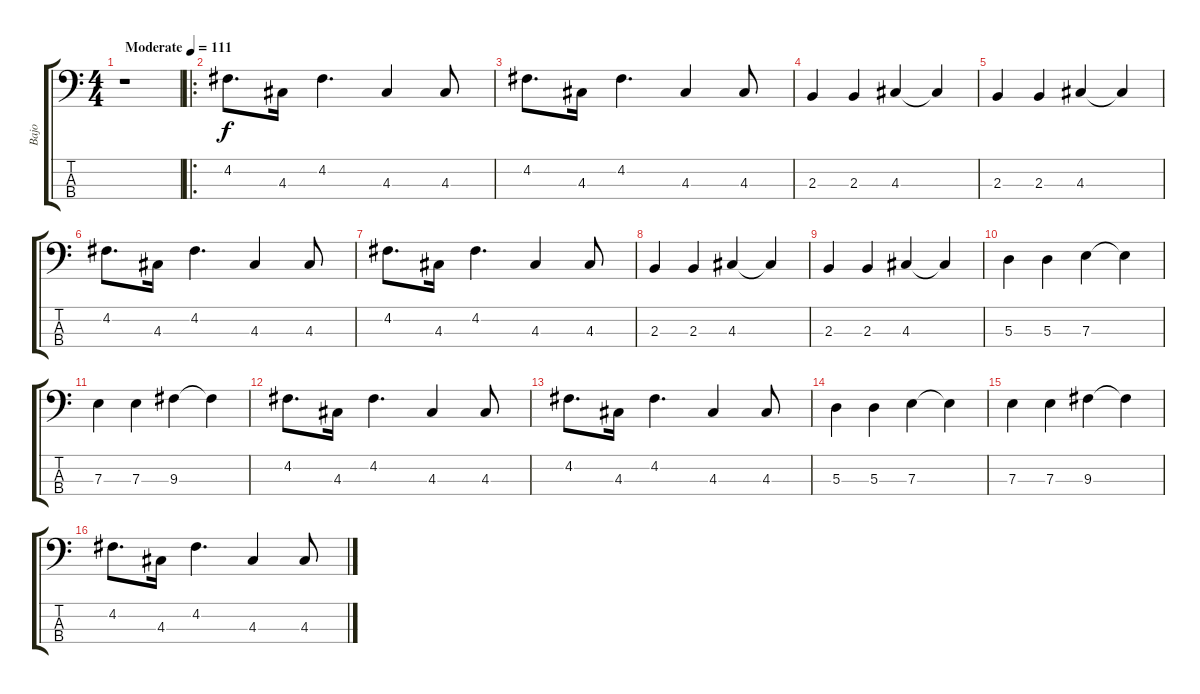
\track ("Bajo" "Bajo") {instrument electricbassfinger}
\staff {score tabs}
\tuning (G2 D2 A1 E1) {hide}
\ts (4 4)
\tempo (111 "Moderate")
\clef f4
\ks c
r.1{dy f instrument electricbassfinger} |
\ro
4.2.8{d} 4.3.16 4.2.4{d} 4.3.4 4.3.8 |
4.2.8{d} 4.3.16 4.2.4{d} 4.3.4 4.3.8 |
2.3.4 2.3.4 4.3.4 4.3{t}.4 |
2.3.4 2.3.4 4.3.4 4.3{t}.4 |
4.2.8{d} 4.3.16 4.2.4{d} 4.3.4 4.3.8 |
4.2.8{d} 4.3.16 4.2.4{d} 4.3.4 4.3.8 |
2.3.4 2.3.4 4.3.4 4.3{t}.4 |
2.3.4 2.3.4 4.3.4 4.3{t}.4 |
5.3.4 5.3.4 7.3.4 7.3{t}.4 |
7.3.4 7.3.4 9.3.4 9.3{t}.4 |
4.2.8{d} 4.3.16 4.2.4{d} 4.3.4 4.3.8 |
4.2.8{d} 4.3.16 4.2.4{d} 4.3.4 4.3.8 |
5.3.4 5.3.4 7.3.4 7.3{t}.4 |
7.3.4 7.3.4 9.3.4 9.3{t}.4 |
4.2.8{d} 4.3.16 4.2.4{d} 4.3.4 4.3.8
